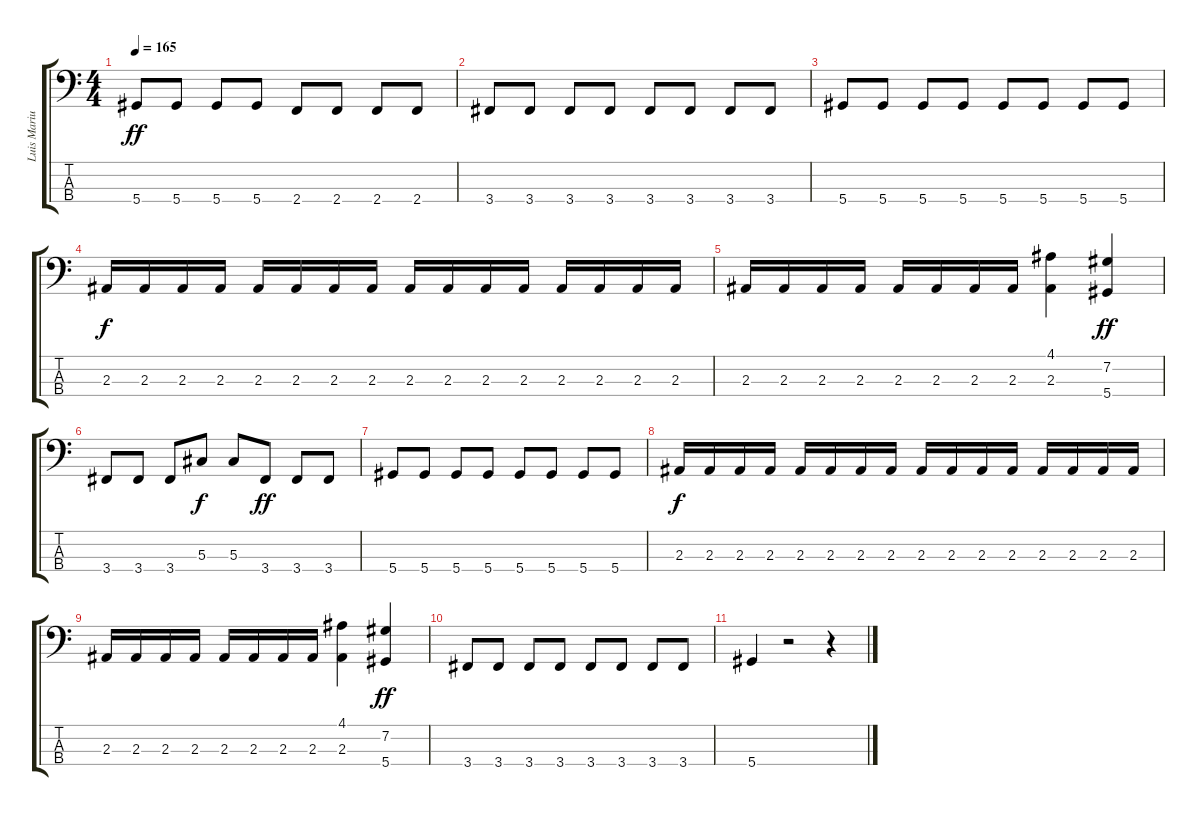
\track ("Luis Mariutti" "Luis Mariu") {instrument electricbassfinger}
\staff {score tabs}
\tuning (Gb2 Db2 Ab1 Eb1) {hide}
\ts (4 4)
\tempo 165
\clef f4
\ks c
5.4.8{dy ff} 5.4.8 5.4.8 5.4.8 2.4.8 2.4.8 2.4.8 2.4.8 |
3.4.8 3.4.8 3.4.8 3.4.8 3.4.8 3.4.8 3.4.8 3.4.8 |
5.4.8 5.4.8 5.4.8 5.4.8 5.4.8 5.4.8 5.4.8 5.4.8 |
2.3.16{dy f} 2.3.16 2.3.16 2.3.16 2.3.16 2.3.16 2.3.16 2.3.16 2.3.16 2.3.16 2.3.16 2.3.16 2.3.16 2.3.16 2.3.16 2.3.16 |
2.3.16 2.3.16 2.3.16 2.3.16 2.3.16 2.3.16 2.3.16 2.3.16 (4.1 2.3).4 (7.2 5.4).4{dy ff} |
3.4.8 3.4.8 3.4.8 5.3.8{dy f} 5.3.8 3.4.8{dy ff} 3.4.8 3.4.8 |
5.4.8 5.4.8 5.4.8 5.4.8 5.4.8 5.4.8 5.4.8 5.4.8 |
2.3.16{dy f} 2.3.16 2.3.16 2.3.16 2.3.16 2.3.16 2.3.16 2.3.16 2.3.16 2.3.16 2.3.16 2.3.16 2.3.16 2.3.16 2.3.16 2.3.16 |
2.3.16 2.3.16 2.3.16 2.3.16 2.3.16 2.3.16 2.3.16 2.3.16 (4.1 2.3).4 (7.2 5.4).4{dy ff} |
3.4.8 3.4.8 3.4.8 3.4.8 3.4.8 3.4.8 3.4.8 3.4.8 |
5.4.4 r.2 r.4
